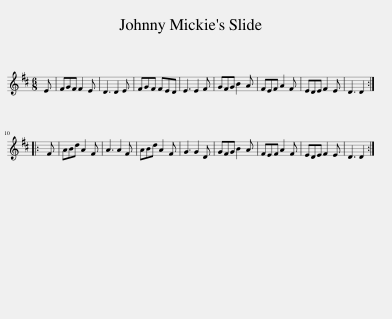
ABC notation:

X:1
L:1/8
M:6/8
I:linebreak $
K:D
V:1 treble
V:1
 E | FGF F2 E | D3 D2 E | FGF FED | E3 E2 F | %5
 GFG B2 A | FEF A2 F | EDE F2 E | D3 D2 ::$ F | %10
 ABd A2 F | A3 A2 F | ABd A2 F | G3 G2 D | GFG B2 A | %15
 FEF A2 F | EDE F2 E | D3 D2 :| %18
